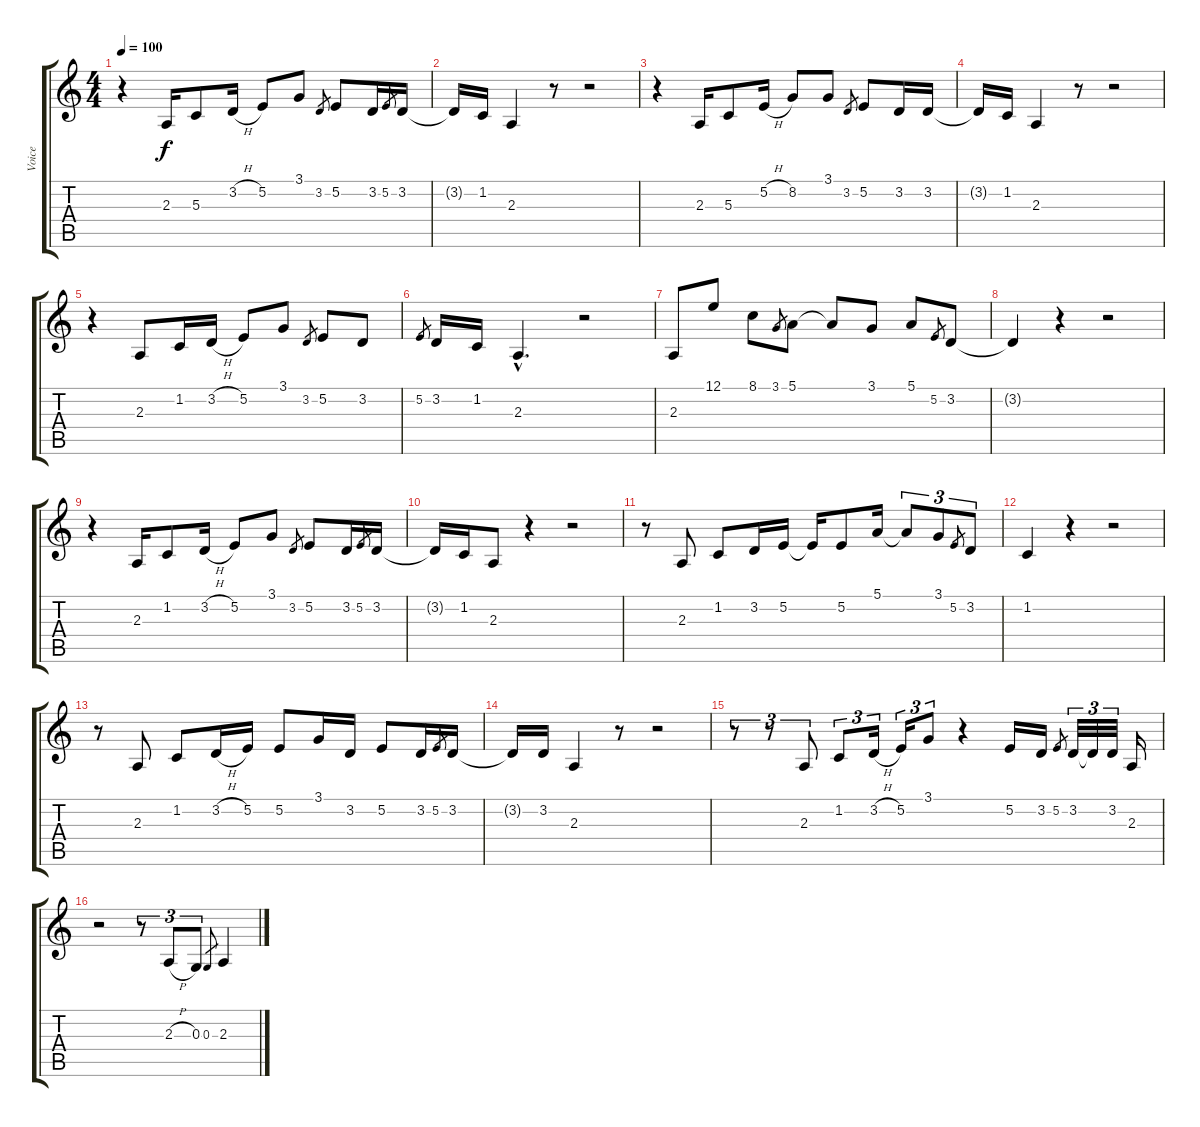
\track ("Voice" "Voice") {instrument trombone}
\staff {score tabs}
\tuning (E4 B3 G3 D3 A2 E2) {hide}
\ts (4 4)
\tempo 100
\clef g2
\ks c
r.4{dy f} 2.3.16 5.3.8 3.2{h}.16 5.2.8 3.1.8 3.2.8{gr} 5.2.8 3.2.16 5.2.8{gr} 3.2.16 |
3.2{t}.16 1.2.16 2.3.4 r.8 r.2 |
r.4 2.3.16 5.3.8 5.2{h}.16 8.2.8 3.1.8 3.2.8{gr} 5.2.8 3.2.16 3.2.16 |
3.2{t}.16 1.2.16 2.3.4 r.8 r.2 |
r.4 2.3.8 1.2.16 3.2{h}.16 5.2.8 3.1.8 3.2.8{gr} 5.2.8 3.2.8 |
5.2.8{gr} 3.2.16 1.2.16 2.3{hac}.4{d} r.2 |
2.3.8 12.1.8 8.1.8 3.1.8{gr} 5.1.8 5.1{t}.8 3.1.8 5.1.8 5.2.8{gr} 3.2.8 |
3.2{t}.4 r.4 r.2 |
r.4 2.3.16 1.2.8 3.2{h}.16 5.2.8 3.1.8 3.2.8{gr} 5.2.8 3.2.16 5.2.8{gr} 3.2.16 |
3.2{t}.16 1.2.16 2.3.8 r.4 r.2 |
r.8 2.3.8 1.2.8 3.2.16 5.2.16 5.2{t}.16 5.2.8 5.1.16 5.1{t}.8{tu (3 2)} 3.1.8{tu (3 2)} 5.2.8{gr} 3.2.8{tu (3 2)} |
1.2.4 r.4 r.2 |
r.8 2.3.8 1.2.8 3.2{h}.16 5.2.16 5.2.8 3.1.16 3.2.16 5.2.8 3.2.16 5.2.8{gr} 3.2.16 |
3.2{t}.16 3.2.16 2.3.4 r.8 r.2 |
r.8{tu (3 2)} r.8{tu (3 2)} 2.3.8{tu (3 2)} 1.2.8{tu (3 2)} 3.2{h}.16{tu (3 2)} 5.2.16{tu (3 2)} 3.1.8{tu (3 2)} r.4 5.2.16 3.2.16 5.2.8{gr} 3.2.32{tu (3 2)} 3.2{t}.32{tu (3 2)} 3.2.32{tu (3 2)} 2.3.16 |
r.2 r.8{tu (3 2)} 2.3{h}.8{tu (3 2)} 0.3.8{tu (3 2)} 0.3.8{gr} 2.3.4
